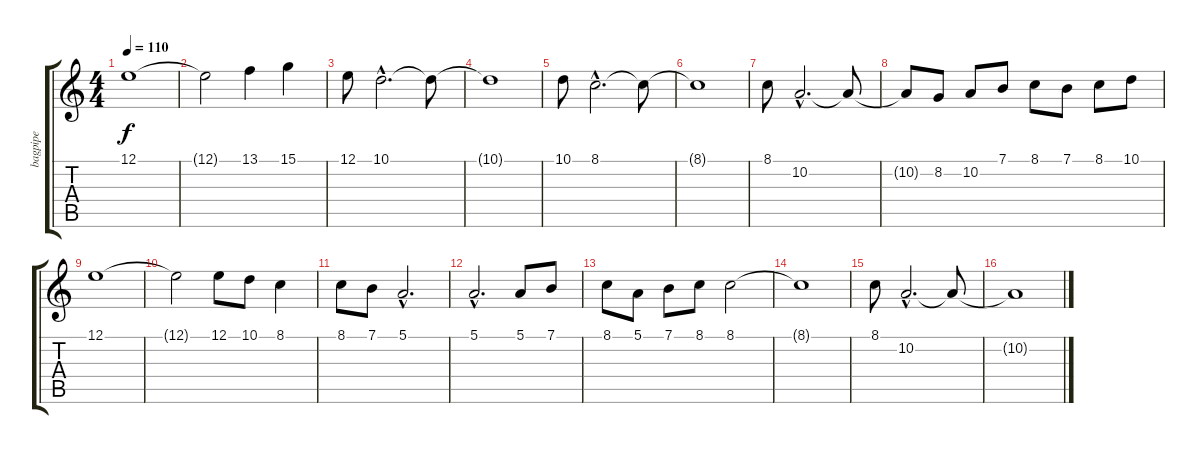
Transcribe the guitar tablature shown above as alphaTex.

\track ("bagpipe" "bagpipe") {instrument bagpipe}
\staff {score tabs}
\tuning (E4 B3 G3 D3 A2 E2) {hide}
\ts (4 4)
\tempo 110
\clef g2
\ks c
12.1.1{dy f} |
12.1{t}.2 13.1.4 15.1.4 |
12.1.8 10.1{hac}.2{d} 10.1{t}.8 |
10.1{t}.1 |
10.1.8 8.1{hac}.2{d} 8.1{t}.8 |
8.1{t}.1 |
8.1.8 10.2{hac}.2{d} 10.2{t}.8 |
10.2{t}.8 8.2.8 10.2.8 7.1.8 8.1.8 7.1.8 8.1.8 10.1.8 |
12.1.1 |
12.1{t}.2 12.1.8 10.1.8 8.1.4 |
8.1.8 7.1.8 5.1{hac}.2{d} |
5.1{hac}.2{d} 5.1.8 7.1.8 |
8.1.8 5.1.8 7.1.8 8.1.8 8.1.2 |
8.1{t}.1 |
8.1.8 10.2{hac}.2{d} 10.2{t}.8 |
10.2{t}.1
